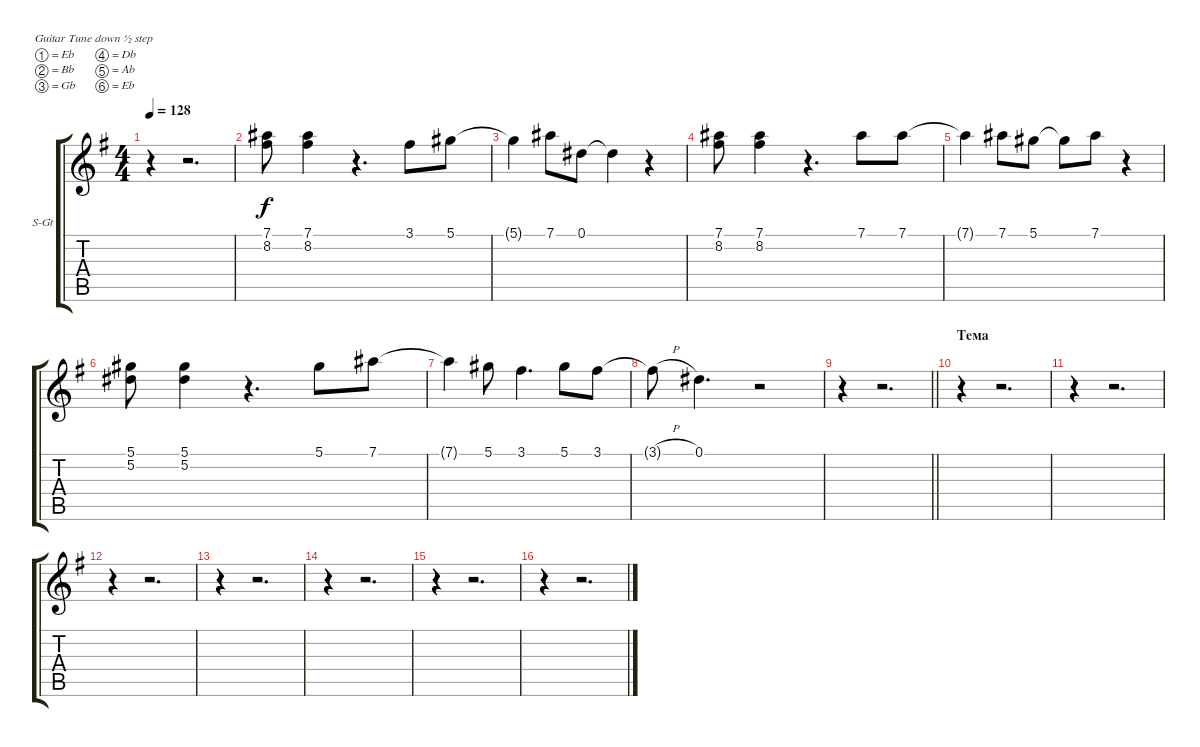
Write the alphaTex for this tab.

\bracketExtendMode groupsimilarinstruments
\firstSystemTrackNameOrientation horizontal
\otherSystemsTrackNameOrientation horizontal
\track ("Вокал" "S-Gt") {mute instrument trumpet}
\staff {score tabs}
\tuning (Eb4 Bb3 Gb3 Db3 Ab2 Eb2)
\displaytranspose 12
\ts (4 4)
\tempo 128
\clef g2
\ks eminor
r.4{dy f} r.2{d} |
(7.1 8.2).8 (7.1 8.2).4 r.4{d} 3.1.8 5.1.8 |
5.1{t}.4 7.1.8 0.1.8 0.1{t}.4 r.4 |
(7.1 8.2).8 (7.1 8.2).4 r.4{d} 7.1.8 7.1.8 |
7.1{t}.4 7.1.8 5.1.8 5.1{t}.8 7.1.8 r.4 |
(5.1 5.2).8 (5.1 5.2).4 r.4{d} 5.1.8 7.1.8 |
7.1{t}.4 5.1.8 3.1.4{d} 5.1.8 3.1.8 |
3.1{h t}.8 0.1.4{d} r.2 |
\barLineRight lightlight
r.4 r.2{d} |
\section ("" "Тема")
r.4 r.2{d} |
r.4 r.2{d} |
r.4 r.2{d} |
r.4 r.2{d} |
r.4 r.2{d} |
r.4 r.2{d} |
r.4 r.2{d}
